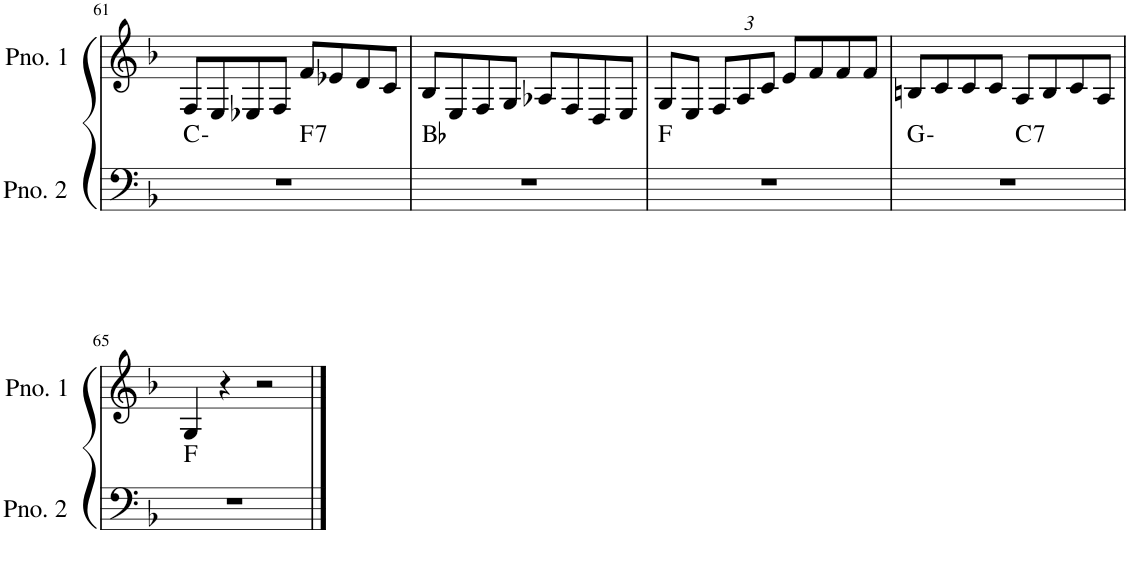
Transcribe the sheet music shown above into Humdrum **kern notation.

**kern	**harte	**kern
*part2	*part2	*part1
*staff2	*	*staff1
*I"ピアノ 2	*	*I"ピアノ 1
!!LO:PB:g=z
*clefF4	*	*clefG2
*k[b-]	*	*k[b-]
*M4/4	*	*M4/4
=61	=61	=61
*^	*	*
1r	2ryy	C:min	8F/L
.	.	.	8E/
.	.	.	8E-X/
.	.	.	8F/J
!	!	!LO:H:kt=7	!
.	2ryy	F:7	8f/L
.	.	.	8e-X/
.	.	.	8d/
.	.	.	8c/J
*v	*v	*	*
=62	=62	=62
1r	Bb:maj	8B-/L
.	.	8E/
.	.	8F/
.	.	8G/J
.	.	8A-X/L
.	.	8F/
.	.	8D/
.	.	8E/J
=63	=63	=63
1r	F:maj	8G/L
.	.	8E/J
*	*	*Xbrackettup
.	.	12F/L
.	.	12A/
.	.	12c/J
.	.	8e/L
.	.	8f/
.	.	8f/
.	.	8f/J
=64	=64	=64
*^	*	*
1r	2ryy	G:min	8Bn/L
.	.	.	8c/
.	.	.	8c/
.	.	.	8c/J
!	!	!LO:H:kt=7	!
.	2ryy	C:7	8A/L
.	.	.	8B/
.	.	.	8c/
.	.	.	8A/J
*v	*v	*	*
!!LO:LB:g=z
=65	=65	=65
1r	F:maj	4G/
.	.	4r
.	.	2r
==	==	==
*-	*-	*-
